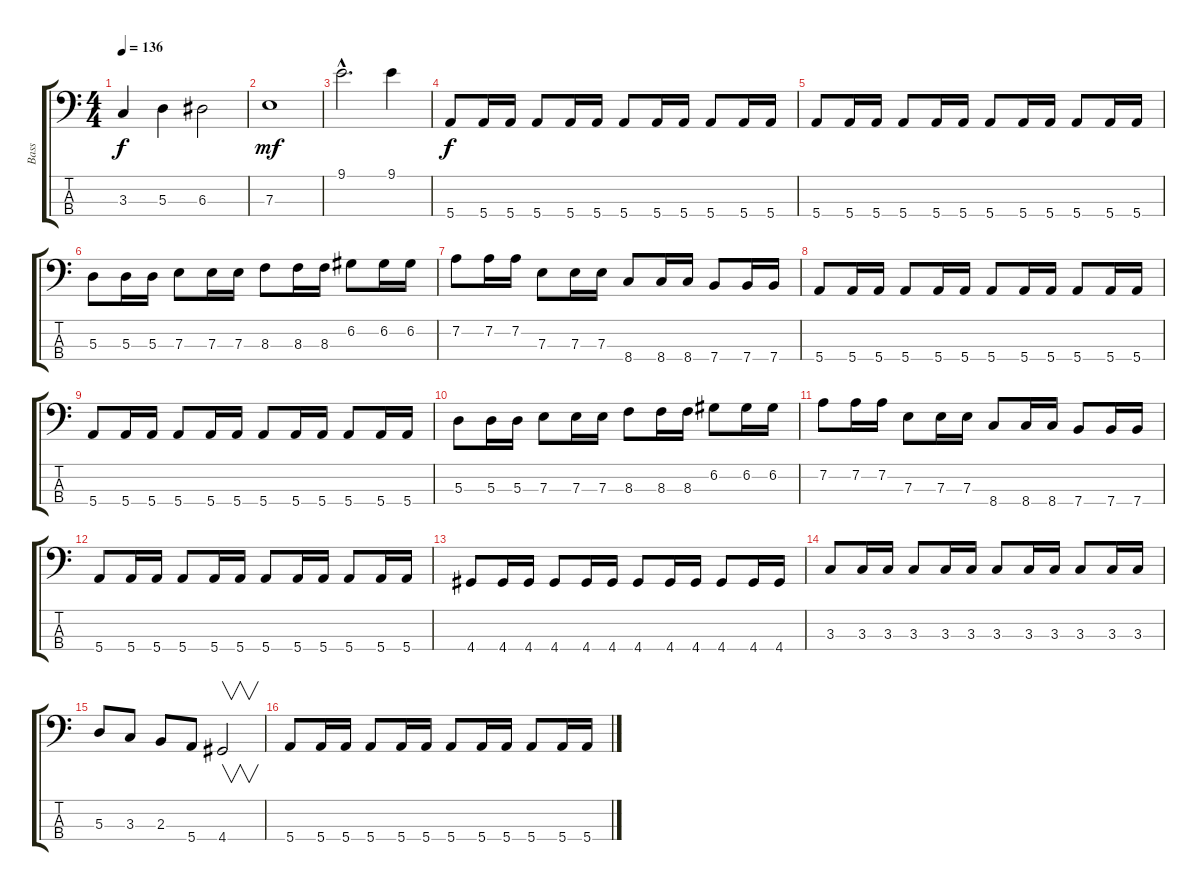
\track ("Bass" "Bass") {instrument electricbassfinger}
\staff {score tabs}
\tuning (G2 D2 A1 E1) {hide}
\ts (4 4)
\tempo 136
\clef f4
\ks c
3.3.4{dy f} 5.3.4 6.3.2 |
7.3.1{dy mf} |
9.1{hac}.2{d} 9.1.4 |
5.4.8{dy f} 5.4.16 5.4.16 5.4.8 5.4.16 5.4.16 5.4.8 5.4.16 5.4.16 5.4.8 5.4.16 5.4.16 |
5.4.8 5.4.16 5.4.16 5.4.8 5.4.16 5.4.16 5.4.8 5.4.16 5.4.16 5.4.8 5.4.16 5.4.16 |
5.3.8 5.3.16 5.3.16 7.3.8 7.3.16 7.3.16 8.3.8 8.3.16 8.3.16 6.2.8 6.2.16 6.2.16 |
7.2.8 7.2.16 7.2.16 7.3.8 7.3.16 7.3.16 8.4.8 8.4.16 8.4.16 7.4.8 7.4.16 7.4.16 |
5.4.8 5.4.16 5.4.16 5.4.8 5.4.16 5.4.16 5.4.8 5.4.16 5.4.16 5.4.8 5.4.16 5.4.16 |
5.4.8 5.4.16 5.4.16 5.4.8 5.4.16 5.4.16 5.4.8 5.4.16 5.4.16 5.4.8 5.4.16 5.4.16 |
5.3.8 5.3.16 5.3.16 7.3.8 7.3.16 7.3.16 8.3.8 8.3.16 8.3.16 6.2.8 6.2.16 6.2.16 |
7.2.8 7.2.16 7.2.16 7.3.8 7.3.16 7.3.16 8.4.8 8.4.16 8.4.16 7.4.8 7.4.16 7.4.16 |
5.4.8 5.4.16 5.4.16 5.4.8 5.4.16 5.4.16 5.4.8 5.4.16 5.4.16 5.4.8 5.4.16 5.4.16 |
4.4.8 4.4.16 4.4.16 4.4.8 4.4.16 4.4.16 4.4.8 4.4.16 4.4.16 4.4.8 4.4.16 4.4.16 |
3.3.8 3.3.16 3.3.16 3.3.8 3.3.16 3.3.16 3.3.8 3.3.16 3.3.16 3.3.8 3.3.16 3.3.16 |
5.3.8 3.3.8 2.3.8 5.4.8 4.4.2{v} |
5.4.8 5.4.16 5.4.16 5.4.8 5.4.16 5.4.16 5.4.8 5.4.16 5.4.16 5.4.8 5.4.16 5.4.16
